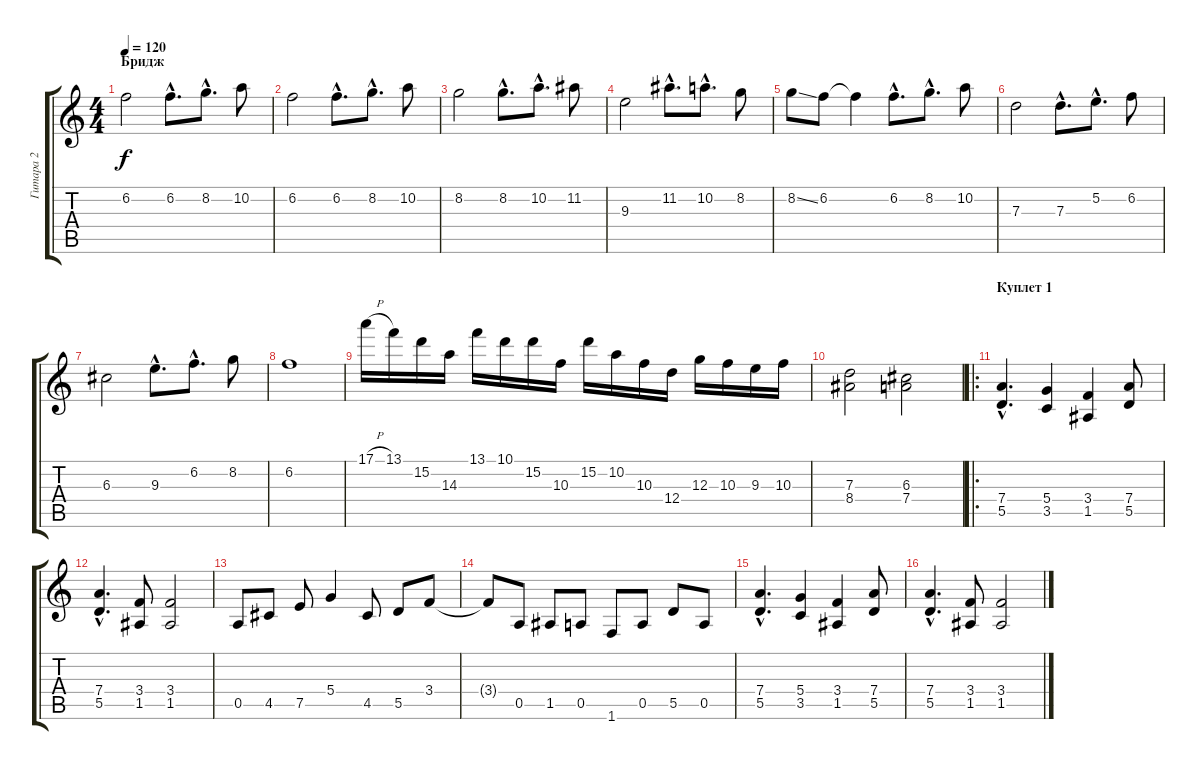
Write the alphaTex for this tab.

\track ("Гитара 2" "Гитара 2") {instrument distortionguitar}
\staff {score tabs}
\tuning (E4 B3 G3 D3 A2 E2) {hide}
\ts (4 4)
\section ("" "Бридж")
\tempo 120
\clef g2
\ks c
6.2.2{dy f} 6.2{hac}.8{d} 8.2{hac}.8{d} 10.2.8 |
6.2.2 6.2{hac}.8{d} 8.2{hac}.8{d} 10.2.8 |
8.2.2 8.2{hac}.8{d} 10.2{hac}.8{d} 11.2.8 |
9.3.2 11.2{hac}.8{d} 10.2{hac}.8{d} 8.2.8 |
8.2{ss}.8 6.2.8 6.2{t}.4 6.2{hac}.8{d} 8.2{hac}.8{d} 10.2.8 |
7.3.2 7.3{hac}.8{d} 5.2{hac}.8{d} 6.2.8 |
6.3.2 9.3{hac}.8{d} 6.2{hac}.8{d} 8.2.8 |
6.2.1 |
17.1{h}.16 13.1.16 15.2.16 14.3.16 13.1.16 10.1.16 15.2.16 10.3.16 15.2.16 10.2.16 10.3.16 12.4.16 12.3.16 10.3.16 9.3.16 10.3.16 |
(7.3 8.4).2 (6.3 7.4).2 |
\ro
\section ("" "Куплет 1")
(7.4{hac} 5.5{hac}).4{d} (5.4 3.5).4 (3.4 1.5).4 (7.4 5.5).8 |
(7.4{hac} 5.5{hac}).4{d} (3.4 1.5).8 (3.4 1.5).2 |
0.5.8 4.5.8 7.5.8 5.4.4 4.5.8 5.5.8 3.4.8 |
3.4{t}.8 0.5.8 1.5.8 0.5.8 1.6.8 0.5.8 5.5.8 0.5.8 |
(7.4{hac} 5.5{hac}).4{d} (5.4 3.5).4 (3.4 1.5).4 (7.4 5.5).8 |
(7.4{hac} 5.5{hac}).4{d} (3.4 1.5).8 (3.4 1.5).2
